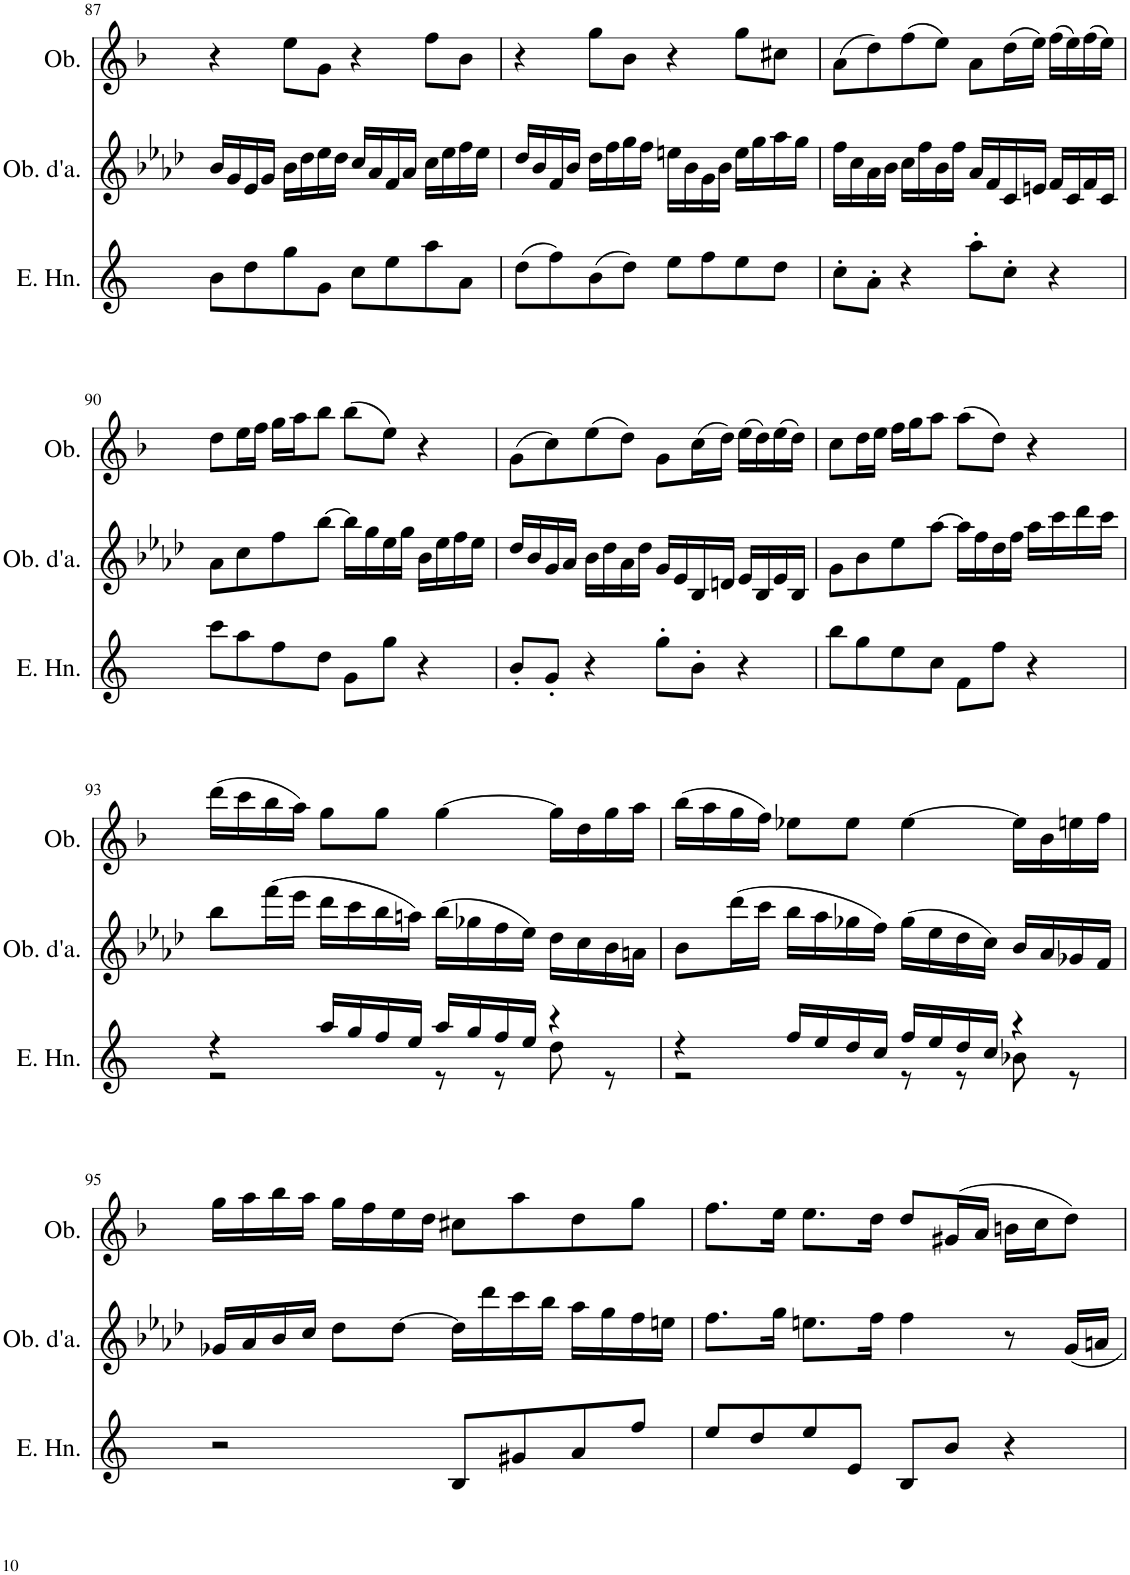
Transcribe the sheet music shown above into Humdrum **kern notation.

**kern	**kern	**kern
*part3	*part2	*part1
*staff3	*staff2	*staff1
*I"English Horn	*I"Oboe d'amore	*I"Oboe
*I'E. Hn.	*I'Ob. d'a.	*I'Ob.
!!LO:PB:g=z
*clefG2	*clefG2	*clefG2
*Trd4c7	*Trd2c3	*
*k[]	*k[b-e-a-d-]	*k[b-]
*M4/4	*M4/4	*M4/4
*met(c)	*met(c)	*met(c)
=87	=87	=87
8b\L	16b-/LL	4r
.	16g/	.
8dd\	16e-/	.
.	16g/JJ	.
8gg\	16b-\LL	8ee\L
.	16dd-\	.
8g\J	16ee-\	8g\J
.	16dd-\JJ	.
8cc\L	16cc/LL	4r
.	16a-/	.
8ee\	16f/	.
.	16a-/JJ	.
8aa\	16cc\LL	8ff\L
.	16ee-\	.
8a\J	16ff\	8b-\J
.	16ee-\JJ	.
=88	=88	=88
(8dd\L	16dd-/LL	4r
.	16b-/	.
8ff\)	16f/	.
.	16b-/JJ	.
(8b\	16dd-\LL	8gg\L
.	16ff\	.
8dd\J)	16gg\	8b-\J
.	16ff\JJ	.
8ee\L	16een\LL	4r
.	16b-\	.
8ff\	16g\	.
.	16b-\JJ	.
8ee\	16ee\LL	8gg\L
.	16gg\	.
8dd\J	16aa-\	8cc#X\J
.	16gg\JJ	.
=89	=89	=89
8cc'\L	16ff\LL	(8a\L
.	16cc\	.
8a'\J	16a-\	8dd\)
.	16b-\JJ	.
4r	16cc\LL	(8ff\
.	16ff\	.
.	16b-\	8ee\J)
.	16ff\JJ	.
8aa'\L	16a-/LL	8a\L
.	16f/	.
8cc'\J	16c/	(16dd\L
.	16en/JJ	16ee\JJ)
4r	16f/LL	(16ff\LL
.	16c/	16ee\)
.	16f/	(16ff\
.	16c/JJ	16ee\JJ)
!!LO:LB:g=z
=90	=90	=90
8ccc\L	8a-\L	8dd\L
8aa\	8cc\	16ee\L
.	.	16ff\JJ
8ff\	8ff\	16gg\LL
.	.	16aa\J
8dd\J	[8bb-\J	8bb-\J
8g\L	16bb-\LL]	(8bb-\L
.	16gg\	.
8gg\J	16ee-\	8ee\J)
.	16gg\JJ	.
4r	16b-\LL	4r
.	16ee-\	.
.	16ff\	.
.	16ee-\JJ	.
=91	=91	=91
8b'/L	16dd-/LL	(8g\L
.	16b-/	.
8g'/J	16g/	8cc\)
.	16a-/JJ	.
4r	16b-\LL	(8ee\
.	16dd-\	.
.	16a-\	8dd\J)
.	16dd-\JJ	.
8gg'\L	16g/LL	8g\L
.	16e-/	.
8b'\J	16B-/	(16cc\L
.	16dn/JJ	16dd\JJ)
4r	16e-/LL	(16ee\LL
.	16B-/	16dd\)
.	16e-/	(16ee\
.	16B-/JJ	16dd\JJ)
=92	=92	=92
8bb\L	8g\L	8cc\L
8gg\	8b-\	16dd\L
.	.	16ee\JJ
8ee\	8ee-\	16ff\LL
.	.	16gg\J
8cc\J	[8aa-\J	8aa\J
8f\L	16aa-\LL]	(8aa\L
.	16ff\	.
8ff\J	16dd-\	8dd\J)
.	16ff\JJ	.
4r	16aa-\LL	4r
.	16ccc\	.
.	16ddd-\	.
.	16ccc\JJ	.
!!LO:LB:g=z
=93	=93	=93
*^	*	*
4r	2r	8bb-\L	(16ddd\LL
.	.	.	16ccc\
.	.	(16fff\L	16bb-\
.	.	16eee-\JJ	16aa\JJ)
16aa/LL	.	16ddd-\LL	8gg\L
16gg/	.	16ccc\	.
16ff/	.	16bb-\	8gg\J
16ee/JJ	.	16aan\JJ)	.
16aa/LL	8r	(16bb-\LL	[4gg\
16gg/	.	16gg-X\	.
16ff/	8r	16ff\	.
16ee/JJ	.	16ee-\JJ)	.
4r	8dd\	16dd-\LL	16gg\LL]
.	.	16cc\	16dd\
.	8r	16b-\	16gg\
.	.	16an\JJ	16aa\JJ
=94	=94	=94	=94
4r	2r	8b-\L	(16bb-\LL
.	.	.	16aa\
.	.	(16ddd-\L	16gg\
.	.	16ccc\JJ	16ff\JJ)
16ff/LL	.	16bb-\LL	8ee-X\L
16ee/	.	16aa-\	.
16dd/	.	16gg-X\	8ee-\J
16cc/JJ	.	16ff\JJ)	.
16ff/LL	8r	(16gg-\LL	[4ee-\
16ee/	.	16ee-\	.
16dd/	8r	16dd-\	.
16cc/JJ	.	16cc\JJ)	.
4r	8b-X\	16b-/LL	16ee-\LL]
.	.	16a-/	16b-\
.	8r	16g-X/	16een\
.	.	16f/JJ	16ff\JJ
*v	*v	*	*
!!LO:LB:g=z
=95	=95	=95
2r	16g-X/LL	16gg\LL
.	16a-/	16aa\
.	16b-/	16bb-\
.	16cc/JJ	16aa\JJ
.	8dd-\L	16gg\LL
.	.	16ff\
.	[8dd-\J	16ee\
.	.	16dd\JJ
8B/L	16dd-\LL]	8cc#X\L
.	16ddd-\	.
8g#X/	16ccc\	8aa\
.	16bb-\JJ	.
8a/	16aa-\LL	8dd\
.	16gg\	.
8ff/J	16ff\	8gg\J
.	16een\JJ	.
=96	=96	=96
8ee/L	8.ff\L	8.ff\L
8dd/	.	.
.	16gg\Jk	16ee\Jk
8ee/	8.een\L	8.ee\L
8e/J	.	.
.	16ff\Jk	16dd\Jk
8B/L	4ff\	8dd/L
8b/J	.	(16g#X/L
.	.	16a/JJ
4r	8r	16bn\LL
.	.	16cc\J
.	16g/LL	8dd\J)
.	16an/JJ	.
=	=	=
*-	*-	*-
